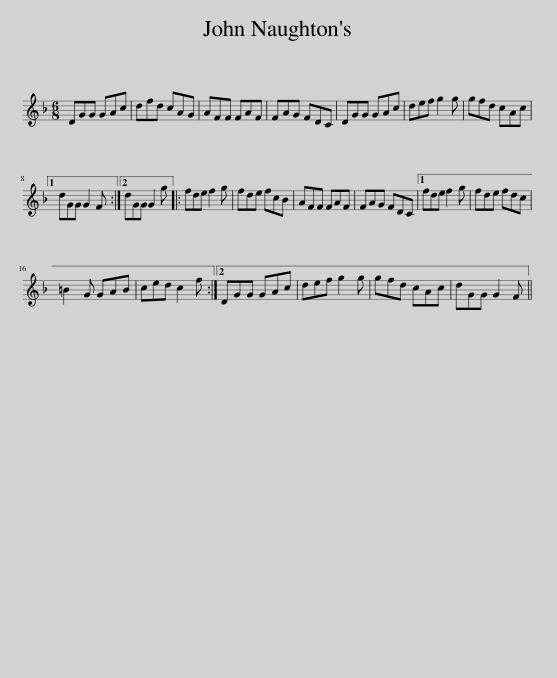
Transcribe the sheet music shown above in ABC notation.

X:1
L:1/8
M:6/8
I:linebreak $
K:F
V:1 treble
V:1
 DGG GAc | dfd cAG | AFF FAF | FAG FDC | DGG GAc | %5
 def g2 g | gfd cAc |1$ dGG G2 F :|2 dGG G2 g |: fde f2 g | %10
 fde fcB | AFF FAF | FAG FDC |1 fde f2 g | fde fdc |$ %15
 =B2 G GAB | ced c2 f :|2 DGG GAc | def g2 g | gfd cAc | %20
 dGG G2 F || %21
